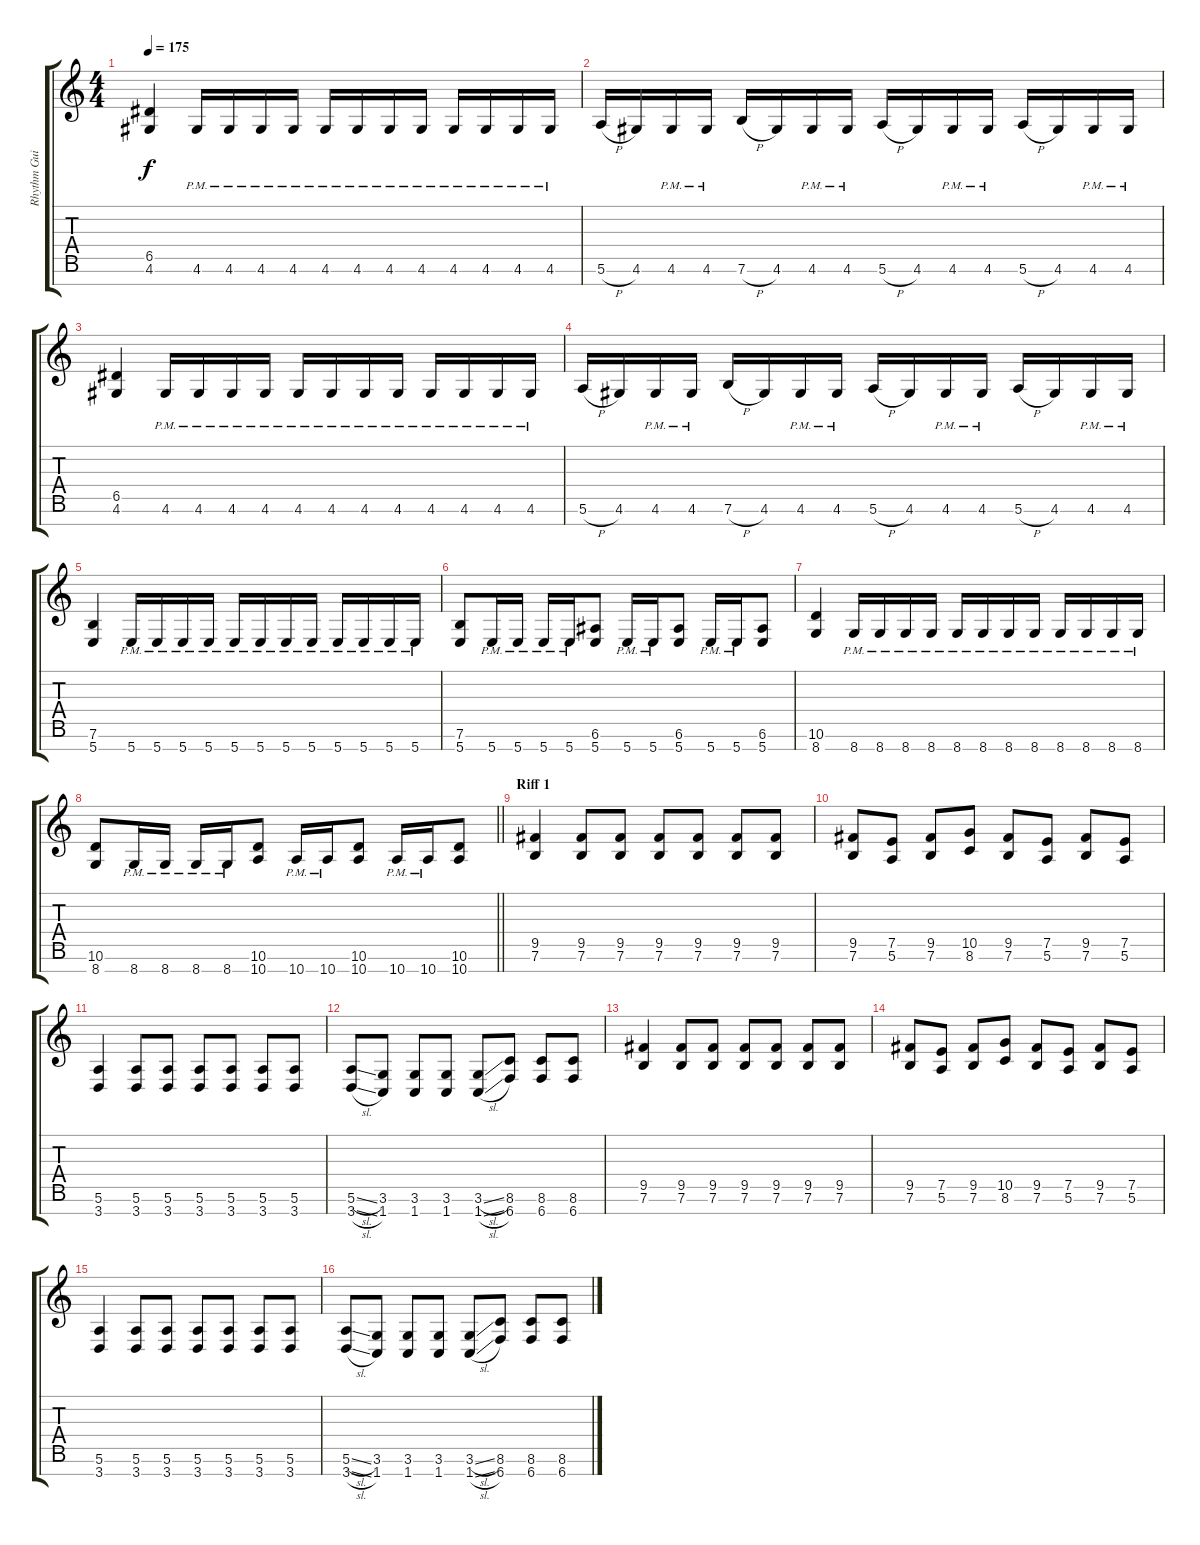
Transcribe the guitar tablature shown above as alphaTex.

\track ("Rhythm Guitar 2" "Rhythm Gui") {instrument overdrivenguitar}
\staff {score tabs}
\tuning (E4 B3 G3 D3 A2 E2 B1) {hide}
\ts (4 4)
\tempo 175
\clef g2
\ks c
(6.5 4.6).4{dy f} 4.6{pm}.16 4.6{pm}.16 4.6{pm}.16 4.6{pm}.16 4.6{pm}.16 4.6{pm}.16 4.6{pm}.16 4.6{pm}.16 4.6{pm}.16 4.6{pm}.16 4.6{pm}.16 4.6{pm}.16 |
5.6{h}.16 4.6.16 4.6{pm}.16 4.6{pm}.16 7.6{h}.16 4.6.16 4.6{pm}.16 4.6{pm}.16 5.6{h}.16 4.6.16 4.6{pm}.16 4.6{pm}.16 5.6{h}.16 4.6.16 4.6{pm}.16 4.6{pm}.16 |
(6.5 4.6).4 4.6{pm}.16 4.6{pm}.16 4.6{pm}.16 4.6{pm}.16 4.6{pm}.16 4.6{pm}.16 4.6{pm}.16 4.6{pm}.16 4.6{pm}.16 4.6{pm}.16 4.6{pm}.16 4.6{pm}.16 |
5.6{h}.16 4.6.16 4.6{pm}.16 4.6{pm}.16 7.6{h}.16 4.6.16 4.6{pm}.16 4.6{pm}.16 5.6{h}.16 4.6.16 4.6{pm}.16 4.6{pm}.16 5.6{h}.16 4.6.16 4.6{pm}.16 4.6{pm}.16 |
(7.6 5.7).4 5.7{pm}.16 5.7{pm}.16 5.7{pm}.16 5.7{pm}.16 5.7{pm}.16 5.7{pm}.16 5.7{pm}.16 5.7{pm}.16 5.7{pm}.16 5.7{pm}.16 5.7{pm}.16 5.7{pm}.16 |
(7.6 5.7).8 5.7{pm}.16 5.7{pm}.16 5.7{pm}.16 5.7{pm}.16 (6.6 5.7).8 5.7{pm}.16 5.7{pm}.16 (6.6 5.7).8 5.7{pm}.16 5.7{pm}.16 (6.6 5.7).8 |
(10.6 8.7).4 8.7{pm}.16 8.7{pm}.16 8.7{pm}.16 8.7{pm}.16 8.7{pm}.16 8.7{pm}.16 8.7{pm}.16 8.7{pm}.16 8.7{pm}.16 8.7{pm}.16 8.7{pm}.16 8.7{pm}.16 |
\barLineRight lightlight
(10.6 8.7).8 8.7{pm}.16 8.7{pm}.16 8.7{pm}.16 8.7{pm}.16 (10.6 10.7).8 10.7{pm}.16 10.7{pm}.16 (10.6 10.7).8 10.7{pm}.16 10.7{pm}.16 (10.6 10.7).8 |
\section ("" "Riff 1")
(9.5 7.6).4 (9.5 7.6).8 (9.5 7.6).8 (9.5 7.6).8 (9.5 7.6).8 (9.5 7.6).8 (9.5 7.6).8 |
(9.5 7.6).8 (7.5 5.6).8 (9.5 7.6).8 (10.5 8.6).8 (9.5 7.6).8 (7.5 5.6).8 (9.5 7.6).8 (7.5 5.6).8 |
(5.6 3.7).4 (5.6 3.7).8 (5.6 3.7).8 (5.6 3.7).8 (5.6 3.7).8 (5.6 3.7).8 (5.6 3.7).8 |
(5.6{sl} 3.7{sl}).8 (3.6 1.7).8 (3.6 1.7).8 (3.6 1.7).8 (3.6{sl} 1.7{sl}).8 (8.6 6.7).8 (8.6 6.7).8 (8.6 6.7).8 |
(9.5 7.6).4 (9.5 7.6).8 (9.5 7.6).8 (9.5 7.6).8 (9.5 7.6).8 (9.5 7.6).8 (9.5 7.6).8 |
(9.5 7.6).8 (7.5 5.6).8 (9.5 7.6).8 (10.5 8.6).8 (9.5 7.6).8 (7.5 5.6).8 (9.5 7.6).8 (7.5 5.6).8 |
(5.6 3.7).4 (5.6 3.7).8 (5.6 3.7).8 (5.6 3.7).8 (5.6 3.7).8 (5.6 3.7).8 (5.6 3.7).8 |
(5.6{sl} 3.7{sl}).8 (3.6 1.7).8 (3.6 1.7).8 (3.6 1.7).8 (3.6{sl} 1.7{sl}).8 (8.6 6.7).8 (8.6 6.7).8 (8.6 6.7).8
